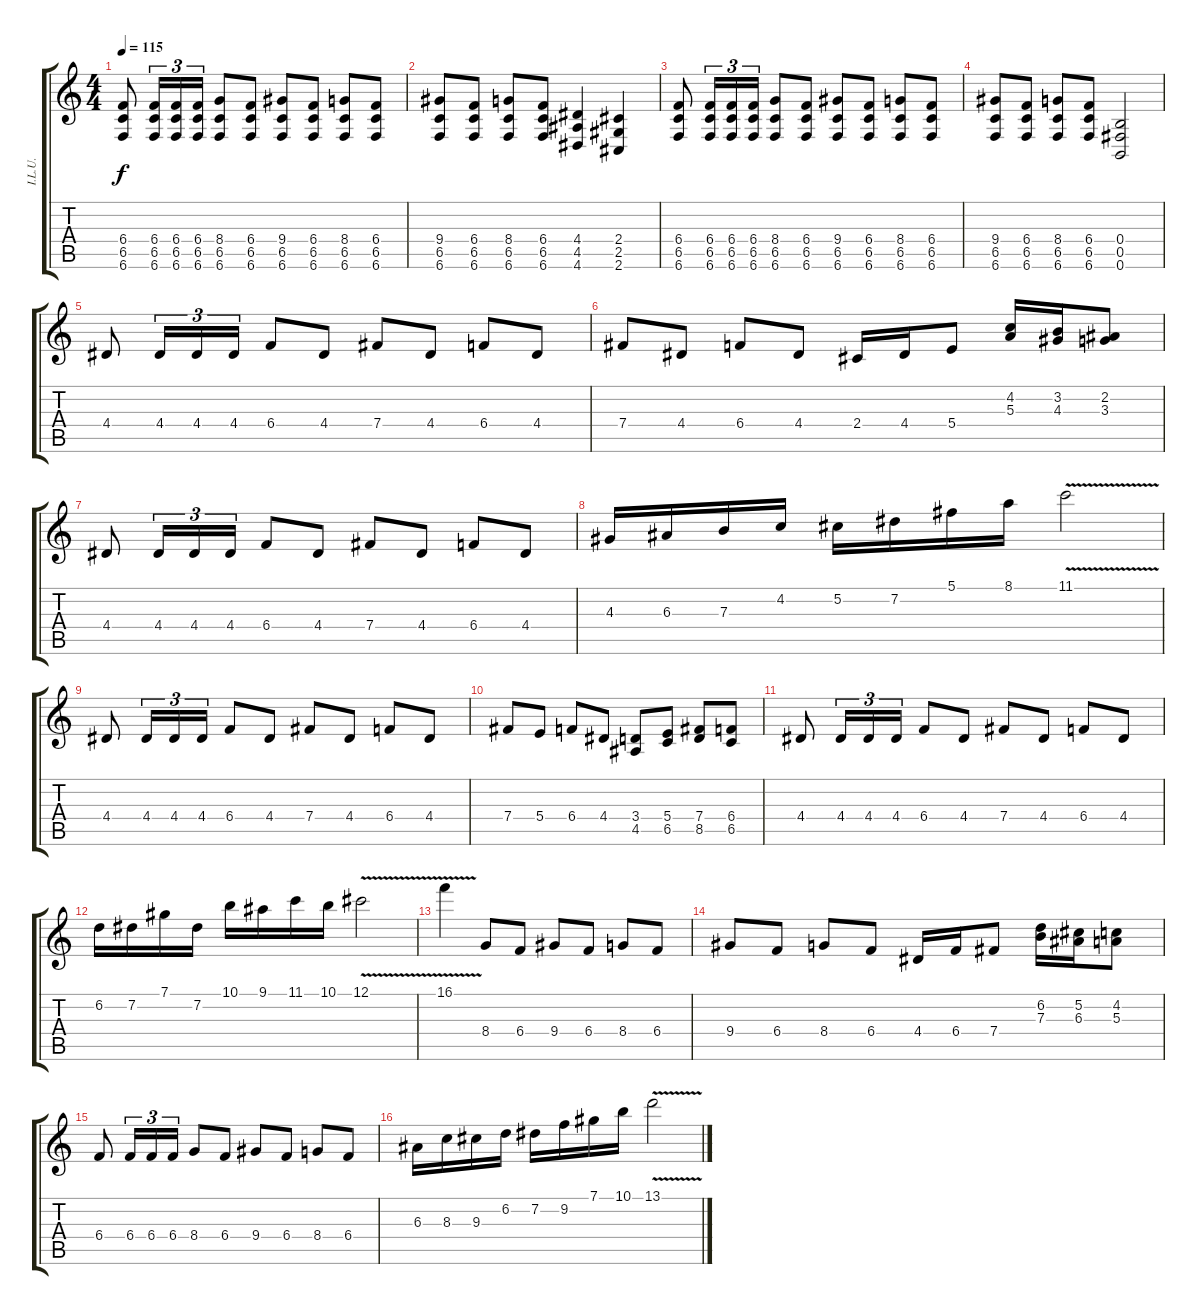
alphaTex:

\track ("I.L.U." "I.L.U.") {instrument distortionguitar}
\staff {score tabs}
\tuning (Db4 Ab3 E3 B2 Gb2 B1) {hide}
\ts (4 4)
\tempo 115
\clef g2
\ks c
(6.4 6.5 6.6).8{dy f} (6.4 6.5 6.6).16{tu (3 2)} (6.4 6.5 6.6).16{tu (3 2)} (6.4 6.5 6.6).16{tu (3 2)} (8.4 6.5 6.6).8 (6.4 6.5 6.6).8 (9.4 6.5 6.6).8 (6.4 6.5 6.6).8 (8.4 6.5 6.6).8 (6.4 6.5 6.6).8 |
(9.4 6.5 6.6).8 (6.4 6.5 6.6).8 (8.4 6.5 6.6).8 (6.4 6.5 6.6).8 (4.4 4.5 4.6).4 (2.4 2.5 2.6).4 |
(6.4 6.5 6.6).8 (6.4 6.5 6.6).16{tu (3 2)} (6.4 6.5 6.6).16{tu (3 2)} (6.4 6.5 6.6).16{tu (3 2)} (8.4 6.5 6.6).8 (6.4 6.5 6.6).8 (9.4 6.5 6.6).8 (6.4 6.5 6.6).8 (8.4 6.5 6.6).8 (6.4 6.5 6.6).8 |
(9.4 6.5 6.6).8 (6.4 6.5 6.6).8 (8.4 6.5 6.6).8 (6.4 6.5 6.6).8 (0.4 0.5 0.6).2 |
4.4.8 4.4.16{tu (3 2)} 4.4.16{tu (3 2)} 4.4.16{tu (3 2)} 6.4.8 4.4.8 7.4.8 4.4.8 6.4.8 4.4.8 |
7.4.8 4.4.8 6.4.8 4.4.8 2.4.16 4.4.16 5.4.8 (4.2 5.3).16 (3.2 4.3).16 (2.2 3.3).8 |
4.4.8 4.4.16{tu (3 2)} 4.4.16{tu (3 2)} 4.4.16{tu (3 2)} 6.4.8 4.4.8 7.4.8 4.4.8 6.4.8 4.4.8 |
4.3.16 6.3.16 7.3.16 4.2.16 5.2.16 7.2.16 5.1.16 8.1.16 11.1{v}.2 |
4.4.8 4.4.16{tu (3 2)} 4.4.16{tu (3 2)} 4.4.16{tu (3 2)} 6.4.8 4.4.8 7.4.8 4.4.8 6.4.8 4.4.8 |
7.4.8 5.4.8 6.4.8 4.4.8 (3.4 4.5).8 (5.4 6.5).8 (7.4 8.5).8 (6.4 6.5).8 |
4.4.8 4.4.16{tu (3 2)} 4.4.16{tu (3 2)} 4.4.16{tu (3 2)} 6.4.8 4.4.8 7.4.8 4.4.8 6.4.8 4.4.8 |
6.2.16 7.2.16 7.1.16 7.2.16 10.1.16 9.1.16 11.1.16 10.1.16 12.1{v}.2 |
16.1{v}.4 8.4.8 6.4.8 9.4.8 6.4.8 8.4.8 6.4.8 |
9.4.8 6.4.8 8.4.8 6.4.8 4.4.16 6.4.16 7.4.8 (6.2 7.3).16 (5.2 6.3).16 (4.2 5.3).8 |
6.4.8 6.4.16{tu (3 2)} 6.4.16{tu (3 2)} 6.4.16{tu (3 2)} 8.4.8 6.4.8 9.4.8 6.4.8 8.4.8 6.4.8 |
6.3.16 8.3.16 9.3.16 6.2.16 7.2.16 9.2.16 7.1.16 10.1.16 13.1{v}.2
